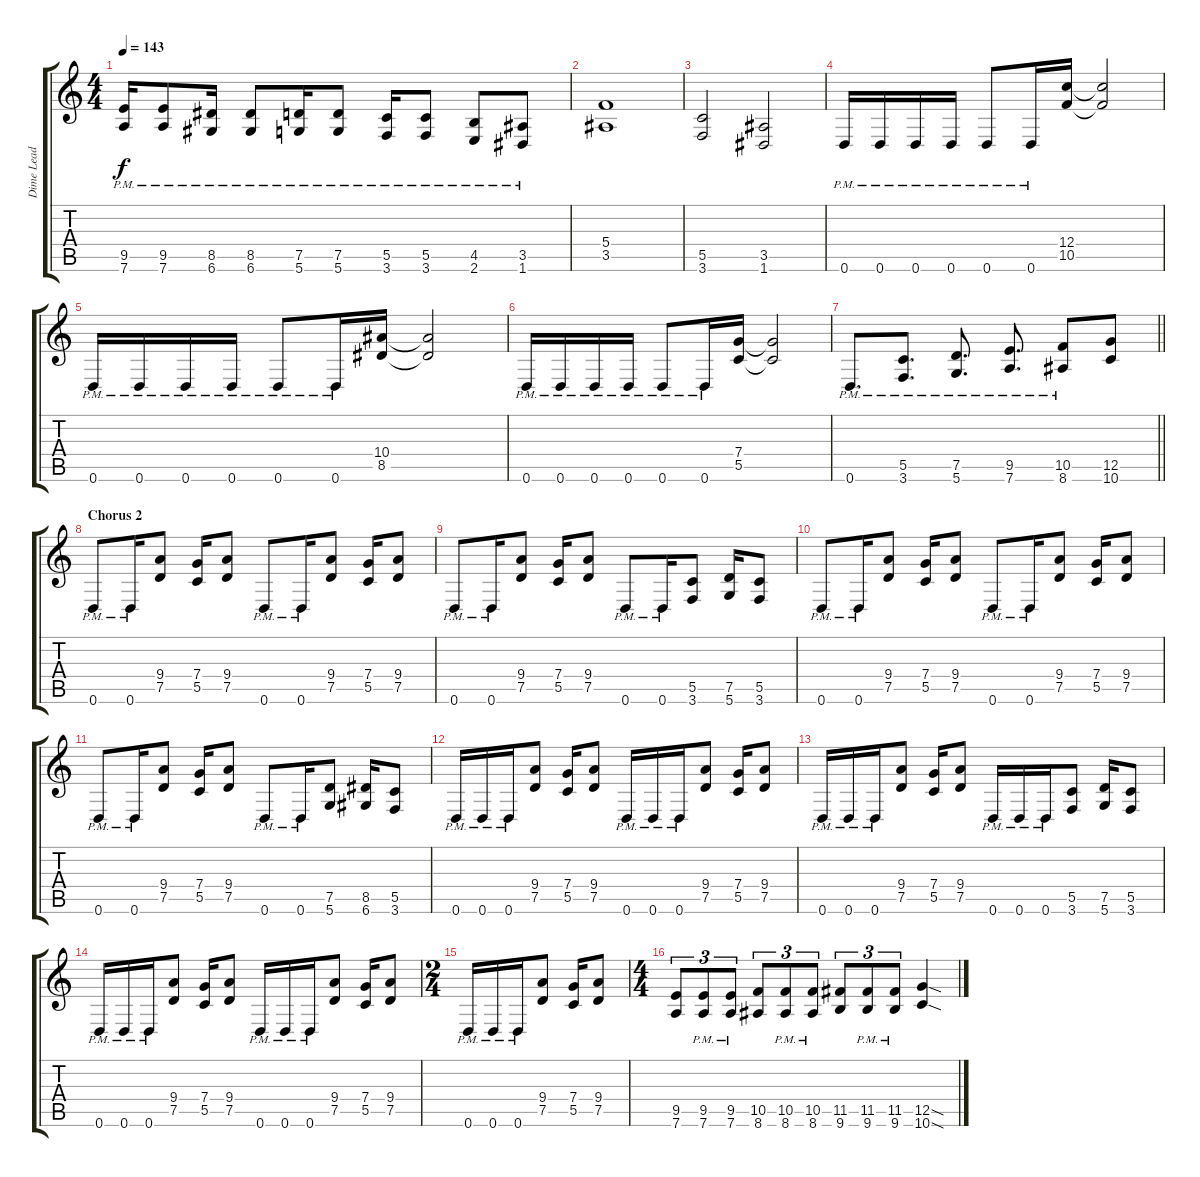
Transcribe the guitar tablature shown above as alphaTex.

\track ("Dime Lead Guitar" "Dime Lead ") {instrument distortionguitar}
\staff {score tabs}
\tuning (D4 A3 F3 C3 G2 D2) {hide}
\ts (4 4)
\tempo 143
\clef g2
\ks c
(9.5{pm} 7.6{pm}).16{dy f} (9.5{pm} 7.6{pm}).8 (8.5{pm} 6.6{pm}).16 (8.5{pm} 6.6{pm}).8 (7.5{pm} 5.6{pm}).16 (7.5{pm} 5.6{pm}).8 (5.5{pm} 3.6{pm}).16 (5.5{pm} 3.6{pm}).8 (4.5{pm} 2.6{pm}).8 (3.5{pm} 1.6{pm}).8 |
(5.4 3.5).1 |
(5.5 3.6).2 (3.5 1.6).2 |
0.6{pm}.16 0.6{pm}.16 0.6{pm}.16 0.6{pm}.16 0.6{pm}.8 0.6{pm}.16 (12.4 10.5).16 (12.4{t} 10.5{t}).2 |
0.6{pm}.16 0.6{pm}.16 0.6{pm}.16 0.6{pm}.16 0.6{pm}.8 0.6{pm}.16 (10.4 8.5).16 (10.4{t} 8.5{t}).2 |
0.6{pm}.16 0.6{pm}.16 0.6{pm}.16 0.6{pm}.16 0.6{pm}.8 0.6{pm}.16 (7.4 5.5).16 (7.4{t} 5.5{t}).2 |
\barLineRight lightlight
0.6{pm}.8{d} (5.5{pm} 3.6{pm}).8{d} (7.5{pm} 5.6{pm}).8{d} (9.5{pm} 7.6{pm}).8{d} (10.5{pm} 8.6{pm}).8 (12.5 10.6).8 |
\section ("" "Chorus 2")
0.6{pm}.8 0.6{pm}.16 (9.4 7.5).8 (7.4 5.5).16 (9.4 7.5).8 0.6{pm}.8 0.6{pm}.16 (9.4 7.5).8 (7.4 5.5).16 (9.4 7.5).8 |
0.6{pm}.8 0.6{pm}.16 (9.4 7.5).8 (7.4 5.5).16 (9.4 7.5).8 0.6{pm}.8 0.6{pm}.16 (5.5 3.6).8 (7.5 5.6).16 (5.5 3.6).8 |
0.6{pm}.8 0.6{pm}.16 (9.4 7.5).8 (7.4 5.5).16 (9.4 7.5).8 0.6{pm}.8 0.6{pm}.16 (9.4 7.5).8 (7.4 5.5).16 (9.4 7.5).8 |
0.6{pm}.8 0.6{pm}.16 (9.4 7.5).8 (7.4 5.5).16 (9.4 7.5).8 0.6{pm}.8 0.6{pm}.16 (7.5 5.6).8 (8.5 6.6).16 (5.5 3.6).8 |
0.6{pm}.16 0.6{pm}.16 0.6{pm}.16 (9.4 7.5).8 (7.4 5.5).16 (9.4 7.5).8 0.6{pm}.16 0.6{pm}.16 0.6{pm}.16 (9.4 7.5).8 (7.4 5.5).16 (9.4 7.5).8 |
0.6{pm}.16 0.6{pm}.16 0.6{pm}.16 (9.4 7.5).8 (7.4 5.5).16 (9.4 7.5).8 0.6{pm}.16 0.6{pm}.16 0.6{pm}.16 (5.5 3.6).8 (7.5 5.6).16 (5.5 3.6).8 |
0.6{pm}.16 0.6{pm}.16 0.6{pm}.16 (9.4 7.5).8 (7.4 5.5).16 (9.4 7.5).8 0.6{pm}.16 0.6{pm}.16 0.6{pm}.16 (9.4 7.5).8 (7.4 5.5).16 (9.4 7.5).8 |
\ts (2 4)
0.6{pm}.16 0.6{pm}.16 0.6{pm}.16 (9.4 7.5).8 (7.4 5.5).16 (9.4 7.5).8 |
\ts (4 4)
(9.5 7.6).8{tu (3 2)} (9.5{pm} 7.6{pm}).8{tu (3 2)} (9.5{pm} 7.6{pm}).8{tu (3 2)} (10.5 8.6).8{tu (3 2)} (10.5{pm} 8.6{pm}).8{tu (3 2)} (10.5{pm} 8.6{pm}).8{tu (3 2)} (11.5 9.6).8{tu (3 2)} (11.5{pm} 9.6{pm}).8{tu (3 2)} (11.5{pm} 9.6{pm}).8{tu (3 2)} (12.5{sod} 10.6{sod}).4
